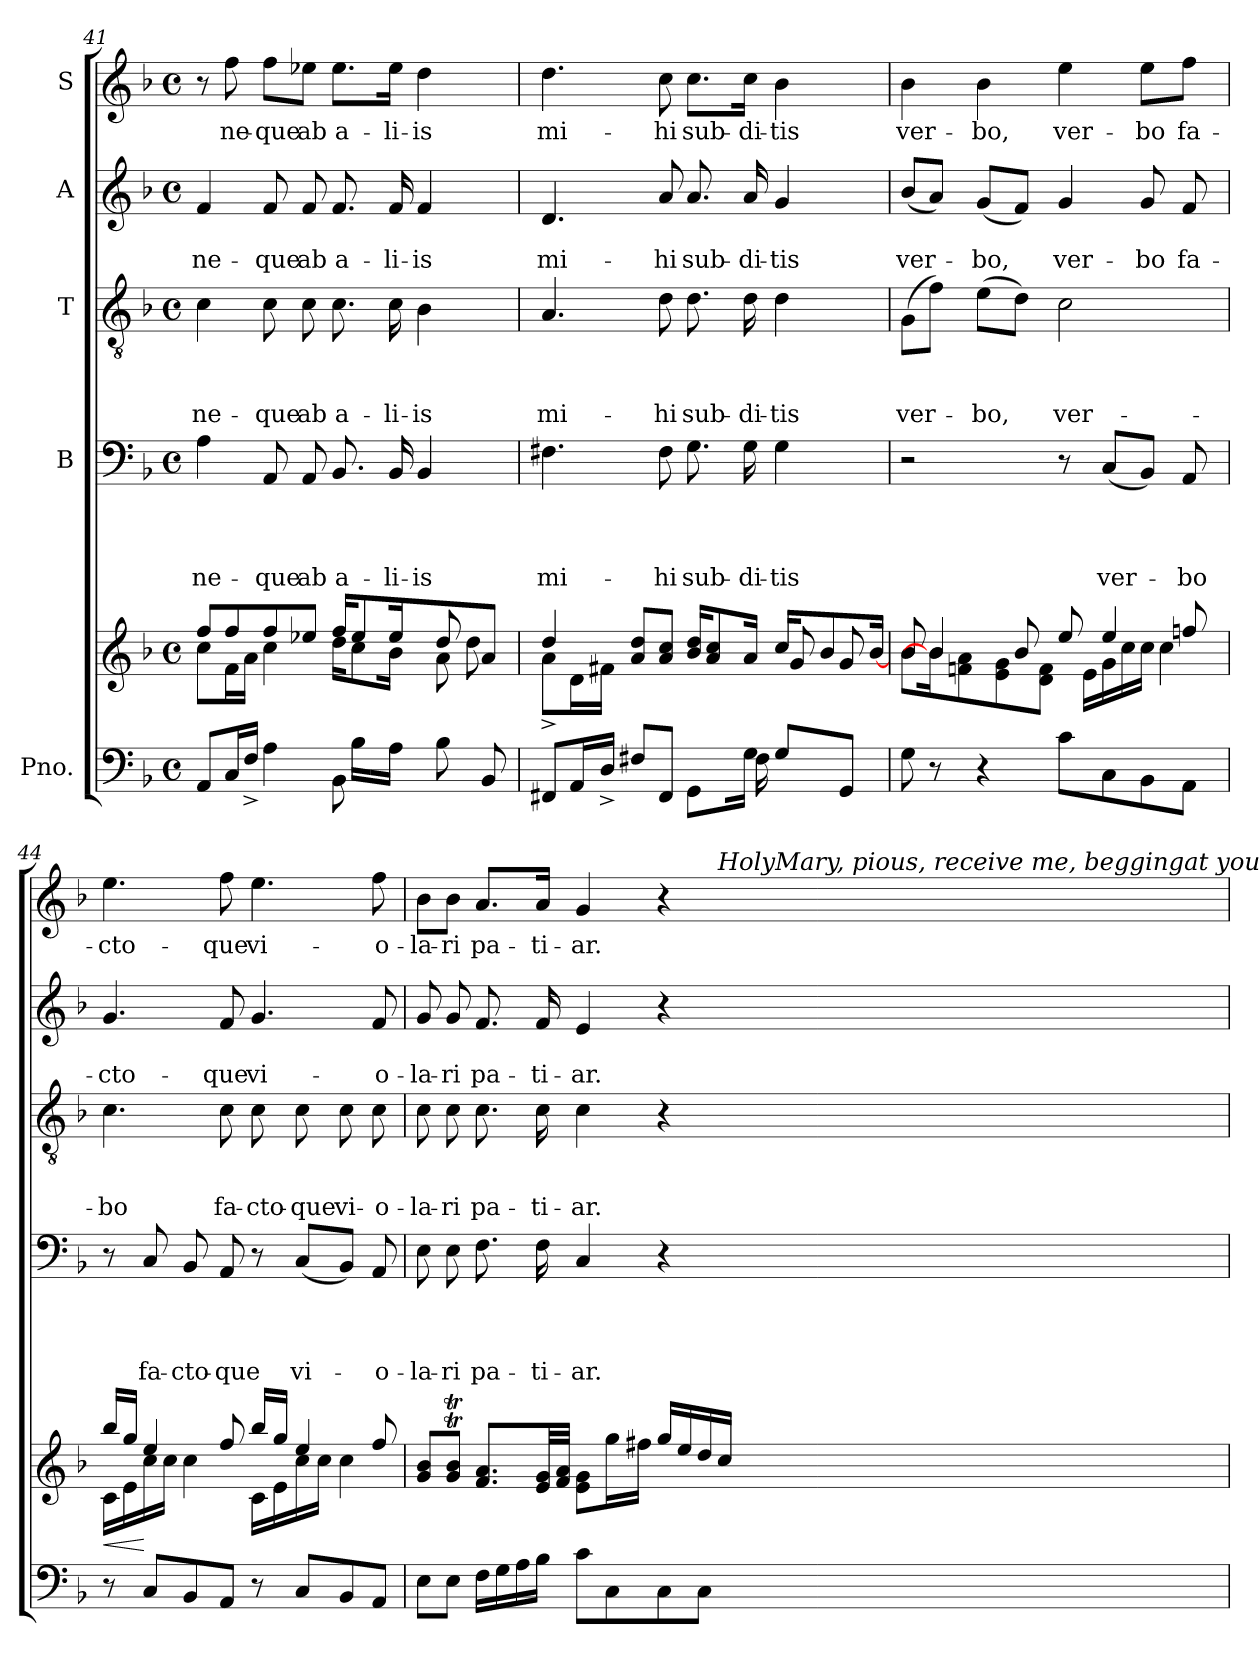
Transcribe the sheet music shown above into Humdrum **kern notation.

**kern	**kern	**dynam	**kern	**text	**text	**text	**text	**kern	**text	**text	**text	**kern	**text	**text	**kern	**text
*part5	*part5	*part5	*part4	*part4	*part4	*part4	*part4	*part3	*part3	*part3	*part3	*part2	*part2	*part2	*part1	*part1
*staff6	*staff5	*staff5/6	*staff4	*staff4	*staff4	*staff4	*staff4	*staff3	*staff3	*staff3	*staff3	*staff2	*staff2	*staff2	*staff1	*staff1
*I"Pno.	*	*	*I"B	*	*	*	*	*I"T	*	*	*	*I"A	*	*	*I"S	*
!!LO:PB:g=z
*clefF4	*clefG2	*	*clefF4	*	*	*	*	*clefGv2	*	*	*	*clefG2	*	*	*clefG2	*
*k[b-]	*k[b-]	*	*k[b-]	*	*	*	*	*k[b-]	*	*	*	*k[b-]	*	*	*k[b-]	*
*F:	*F:	*	*F:	*	*	*	*	*F:	*	*	*	*F:	*	*	*F:	*
*M4/4	*M4/4	*	*M4/4	*	*	*	*	*M4/4	*	*	*	*M4/4	*	*	*M4/4	*
*met(c)	*met(c)	*	*met(c)	*	*	*	*	*met(c)	*	*	*	*met(c)	*	*	*met(c)	*
=41	=41	=41	=41	=41	=41	=41	=41	=41	=41	=41	=41	=41	=41	=41	=41	=41
*^	*^	*	*	*	*	*	*	*	*	*	*	*	*	*	*	*
*	*^	*	*^	*	*	*	*	*	*	*	*	*	*	*	*	*	*	*
*	*	*	*	*	*^	*	*	*	*	*	*	*	*	*	*	*	*	*	*	*
!	!	!	!	!	!	!	!	!	!	!	!	!LO:LY:b	!	!	!	!LO:LY:b	!	!	!LO:LY:b	!	!
8AA/L	2ryy	2..ryy	8ff/L	8cc\L	2..ryy	2ryy	.	4A\	.	.	.	ne-	4c\	.	.	ne-	4f/	.	ne-	8r	.
!	!	!	!	!	!	!	!	!	!	!	!	!	!	!	!	!	!	!	!	!	!LO:LY:b
16C/L	.	.	8ff/	16f\L	.	.	.	.	.	.	.	.	.	.	.	.	.	.	.	8ff\	ne-
16F^>/JJ	.	.	.	16a\JJ	.	.	.	.	.	.	.	.	.	.	.	.	.	.	.	.	.
!	!	!	!	!	!	!	!	!	!	!	!	!LO:LY:b	!	!	!	!LO:LY:b	!	!	!LO:LY:b	!	!LO:LY:b
4A\	.	.	8ff/	4cc\	.	.	.	8AA/	.	.	.	-que	8c\	.	.	-que	8f/	.	-que	8ff\L	-que
!	!	!	!	!	!	!	!	!	!	!	!	!LO:LY:b	!	!	!	!LO:LY:b	!	!	!LO:LY:b	!	!LO:LY:b
.	.	.	8ee-X/J	.	.	.	.	8AA/	.	.	.	ab	8c\	.	.	ab	8f/	.	ab	8ee-X\J	ab
!	!	!	!	!	!	!	!	!	!	!	!	!LO:LY:b	!	!	!	!LO:LY:b	!	!	!LO:LY:b	!	!LO:LY:b
8BB-\	16ryy	.	16dd\KL	16ff/KL	.	4ryy	.	8.BB-/	.	.	.	a-	8.c\	.	.	a-	8.f/	.	a-	8.ee-\L	a-
.	16B-\LL	.	8cc\	8ee-/	.	.	.	.	.	.	.	.	.	.	.	.	.	.	.	.	.
4.ryy	16ryy	.	.	.	.	.	.	.	.	.	.	.	.	.	.	.	.	.	.	.	.
!	!	!	!	!	!	!	!	!	!	!	!	!LO:LY:b	!	!	!	!LO:LY:b	!	!	!LO:LY:b	!	!LO:LY:b
.	16A\JJ	.	16b-\Jk	16ee-/k	.	.	.	16BB-/	.	.	.	-li-	16c\	.	.	-li-	16f/	.	-li-	16ee-\Jk	-li-
!	!	!	!	!	!	!	!	!	!	!	!	!LO:LY:b	!	!	!	!LO:LY:b	!	!	!LO:LY:b	!	!LO:LY:b
.	16ryy	.	16ryy	8ryy	.	16ryy	.	4BB-/	.	.	.	-is	4B-\	.	.	-is	4f/	.	-is	4dd\	-is
.	8B-\	.	8dd/	.	.	8a\	.	.	.	.	.	.	.	.	.	.	.	.	.	.	.
.	.	8BB-/	.	8a/J	8dd\	.	.	.	.	.	.	.	.	.	.	.	.	.	.	.	.
.	16ryy	.	16ryy	.	.	16ryy	.	.	.	.	.	.	.	.	.	.	.	.	.	.	.
*	*v	*v	*	*	*	*	*	*	*	*	*	*	*	*	*	*	*	*	*	*	*
=42	=42	=42	=42	=42	=42	=42	=42	=42	=42	=42	=42	=42	=42	=42	=42	=42	=42	=42	=42	=42
!	!	!	!	!	!	!	!	!	!	!	!LO:LY:b	!	!	!	!LO:LY:b	!	!	!LO:LY:b	!	!LO:LY:b
*	*	*	*	*v	*v	*	*	*	*	*	*	*	*	*	*	*	*	*	*	*
8FF#X/L	2ryy	4dd/	8a^<\L	2.ryy	.	4.F#X\	.	.	.	mi-	4.A/	.	.	mi-	4.d/	.	mi-	4.dd\	mi-
16AA/L	.	.	16d\L	.	.	.	.	.	.	.	.	.	.	.	.	.	.	.	.
16D^>/JJ	.	.	16f#X\JJ	.	.	.	.	.	.	.	.	.	.	.	.	.	.	.	.
8F#X/L	.	2.ryy	8a/ 8dd/L	.	.	.	.	.	.	.	.	.	.	.	.	.	.	.	.
!	!	!	!	!	!	!	!	!	!	!LO:LY:b	!	!	!	!LO:LY:b	!	!	!LO:LY:b	!	!LO:LY:b
8FF#/J	.	.	8a/ 8cc/J	.	.	8F#\	.	.	.	-hi	8d\	.	.	-hi	8a/	.	-hi	8cc\	-hi
!	!	!	!	!	!	!	!	!	!	!LO:LY:b	!	!	!	!LO:LY:b	!	!	!LO:LY:b	!	!LO:LY:b
8GG\L	8.ryy	.	16b-/ 16dd/KL	.	.	8.G\	.	.	.	sub-	8.d\	.	.	sub-	8.a/	.	sub-	8.cc\L	sub-
.	.	.	8a/ 8cc/	.	.	.	.	.	.	.	.	.	.	.	.	.	.	.	.
16ryy	.	.	.	.	.	.	.	.	.	.	.	.	.	.	.	.	.	.	.
!	!	!	!	!	!	!	!	!	!	!LO:LY:b	!	!	!	!LO:LY:b	!	!	!LO:LY:b	!	!LO:LY:b
16G\Jk	16F#\	.	16a/Jk	.	.	16G\	.	.	.	-di-	16d\	.	.	-di-	16a/	.	-di-	16cc\Jk	-di-
!	!	!	!	!	!	!	!	!	!	!LO:LY:b:rj	!	!	!	!LO:LY:b:rj	!	!	!LO:LY:b:rj	!	!LO:LY:b:rj
4ryy	8G/L	.	16cc/KL	8g/	.	4G\	.	.	.	-tis	4d\	.	.	-tis	4g/	.	-tis	4b-\	-tis
.	.	.	8b-/	.	.	.	.	.	.	.	.	.	.	.	.	.	.	.	.
.	8GG/J	.	.	8g/	.	.	.	.	.	.	.	.	.	.	.	.	.	.	.
.	.	.	[16b-/J	.	.	.	.	.	.	.	.	.	.	.	.	.	.	.	.
*v	*v	*	*	*	*	*	*	*	*	*	*	*	*	*	*	*	*	*	*
*	*	*v	*v	*	*	*	*	*	*	*	*	*	*	*	*	*	*	*
=43	=43	=43	=43	=43	=43	=43	=43	=43	=43	=43	=43	=43	=43	=43	=43	=43	=43
!	!	!	!	!	!	!	!	!	!	!	!	!LO:LY:b	!	!	!LO:LY:b	!	!LO:LY:b
8G\	8b-/	8b-\L	.	2r	.	.	.	.	(>8G\L	.	.	ver-	(<8b-/L	.	ver-	4b-\	ver-
8r	4b-/	16b-/J]	.	.	.	.	.	.	8f\J)	.	.	.	8a/J)	.	.	.	.
.	.	8fn\ 8a\	.	.	.	.	.	.	.	.	.	.	.	.	.	.	.
!	!	!	!	!	!	!	!	!	!	!	!	!LO:LY:b	!	!	!LO:LY:b	!	!LO:LY:b
4r	.	.	.	.	.	.	.	.	(>8e\L	.	.	-bo,	(<8g/L	.	-bo,	4b-\	-bo,
.	.	8e\ 8g\	.	.	.	.	.	.	.	.	.	.	.	.	.	.	.
.	8b-/	.	.	.	.	.	.	.	8d\J)	.	.	.	8f/J)	.	.	.	.
.	.	8d\ 8f\J	.	.	.	.	.	.	.	.	.	.	.	.	.	.	.
!	!	!	!	!	!	!	!	!	!	!	!	!LO:LY:b	!	!	!LO:LY:b	!	!LO:LY:b
8c\L	8ee/	.	.	8r	.	.	.	.	2c\	.	.	ver-	4g/	.	ver-	4ee\	ver-
.	.	16e\LL	.	.	.	.	.	.	.	.	.	.	.	.	.	.	.
!	!	!	!	!	!	!	!	!LO:LY:b	!	!	!	!	!	!	!	!	!
8C\	4ee/	16g\	.	(<8C/L	.	.	.	ver-	.	.	.	.	.	.	.	.	.
.	.	16cc\	.	.	.	.	.	.	.	.	.	.	.	.	.	.	.
!	!	!	!	!	!	!	!	!	!	!	!	!	!	!	!LO:LY:b	!	!LO:LY:b
8BB-\	.	16cc\JJ	.	8BB-/J)	.	.	.	.	.	.	.	.	8g/	.	-bo	8ee\L	-bo
.	.	4cc\	.	.	.	.	.	.	.	.	.	.	.	.	.	.	.
!	!	!	!	!	!	!	!	!LO:LY:b	!	!	!	!	!	!	!LO:LY:b	!	!LO:LY:b
8AA\J	8ffn/	.	.	8AA/	.	.	.	-bo	.	.	.	.	8f/	.	fa-	8ff\J	fa-
16ryy	16ryy	.	.	16ryy	.	.	.	.	16ryy	.	.	.	16ryy	.	.	16ryy	.
!!LO:LB:g=z
=44	=44	=44	=44	=44	=44	=44	=44	=44	=44	=44	=44	=44	=44	=44	=44	=44	=44
!	!	!	!LO:HP:b	!	!	!	!	!	!	!	!	!LO:LY:b	!	!	!LO:LY:b	!	!LO:LY:b
*	*^	*^	*	*	*	*	*	*	*	*	*	*	*	*	*	*	*
8r	16ryy	16bb-/LL	16c\LL	2ryy	<	8r	.	.	.	.	4.c\	.	.	-bo	4.g/	.	-cto-	4.ee\	-cto-
.	2...ryy	16gg/JJ	16e\	.	.	.	.	.	.	.	.	.	.	.	.	.	.	.	.
!	!	!	!	!	!	!	!	!	!	!LO:LY:b	!	!	!	!	!	!	!	!	!
8C/L	.	4ee/	16cc\	.	[	8C/	.	.	.	fa-	.	.	.	.	.	.	.	.	.
.	.	.	16cc\JJ	.	.	.	.	.	.	.	.	.	.	.	.	.	.	.	.
!	!	!	!	!	!	!	!	!	!	!LO:LY:b	!	!	!	!	!	!	!	!	!
8BB-/	.	.	4cc\	.	.	8BB-/	.	.	.	-cto-	.	.	.	.	.	.	.	.	.
!	!	!	!	!	!	!	!	!	!	!LO:LY:b:rj	!	!	!	!LO:LY:b	!	!	!LO:LY:b	!	!LO:LY:b
8AA/J	.	8ff/	.	.	.	8AA/	.	.	.	-que	8c\	.	.	fa-	8f/	.	-que	8ff\	-que
!	!	!	!	!	!	!	!	!	!	!	!	!	!	!LO:LY:b:rj	!	!	!LO:LY:b	!	!LO:LY:b
8r	.	16ryy	16c\LL	16bb-/LL	.	8r	.	.	.	.	8c\	.	.	-cto-	4.g/	.	vi-	4.ee\	vi-
.	.	4..ryy	16e\	16gg/JJ	.	.	.	.	.	.	.	.	.	.	.	.	.	.	.
!	!	!	!	!	!	!	!	!	!	!LO:LY:b	!	!	!	!LO:LY:b	!	!	!	!	!
8C/L	.	.	16cc\	4ee/	.	(<8C/L	.	.	.	vi-	8c\	.	.	-que	.	.	.	.	.
.	.	.	16cc\JJ	.	.	.	.	.	.	.	.	.	.	.	.	.	.	.	.
!	!	!	!	!	!	!	!	!	!	!	!	!	!	!LO:LY:b	!	!	!	!	!
8BB-/	.	.	4cc\	.	.	8BB-/J)	.	.	.	.	8c\	.	.	vi-	.	.	.	.	.
!	!	!	!	!	!	!	!	!	!	!LO:LY:b	!	!	!	!LO:LY:b	!	!	!LO:LY:b	!	!LO:LY:b
8AA/J	.	.	.	8ff/	.	8AA/	.	.	.	-o-	8c\	.	.	-o-	8f/	.	-o-	8ff\	-o-
=45	=45	=45	=45	=45	=45	=45	=45	=45	=45	=45	=45	=45	=45	=45	=45	=45	=45	=45	=45
!	!	!	!	!	!	!	!	!	!	!LO:LY:b	!	!	!	!LO:LY:b	!	!	!LO:LY:b	!	!LO:LY:b
*	*v	*v	*v	*v	*	*	*	*	*	*	*	*	*	*	*	*	*	*^	*
8E\L	8g/ 8b-/L	.	8E\	.	.	.	-la-	8c\	.	.	-la-	8g/	.	-la-	8b-\L	2...ryy	-la-
!	!	!	!	!	!	!	!LO:LY:b:rj	!	!	!	!LO:LY:b:rj	!	!	!LO:LY:b:rj	!	!	!LO:LY:b:rj
8E\J	8g/T 8b-/TJ	.	8E\	.	.	.	-ri	8c\	.	.	-ri	8g/	.	-ri	8b-\J	.	-ri
!	!	!	!	!	!	!	!LO:LY:b	!	!	!	!LO:LY:b	!	!	!LO:LY:b	!	!	!LO:LY:b
16F\LL	8.f/ 8.a/L	.	8.F\	.	.	.	pa-	8.c\	.	.	pa-	8.f/	.	pa-	8.a/L	.	pa-
16G\	.	.	.	.	.	.	.	.	.	.	.	.	.	.	.	.	.
16A\	.	.	.	.	.	.	.	.	.	.	.	.	.	.	.	.	.
!	!	!	!	!	!	!	!LO:LY:b	!	!	!	!LO:LY:b	!	!	!LO:LY:b	!	!	!LO:LY:b
16B-\JJ	32e/ 32g/LL	.	16F\	.	.	.	-ti-	16c\	.	.	-ti-	16f/	.	-ti-	16a/Jk	.	-ti-
.	32f/ 32a/JJJ	.	.	.	.	.	.	.	.	.	.	.	.	.	.	.	.
!	!	!	!	!	!	!	!LO:LY:b	!	!	!	!LO:LY:b	!	!	!LO:LY:b	!	!	!LO:LY:b
8c\L	8e\ 8g\L	.	4C/	.	.	.	-ar.	4c\	.	.	-ar.	4e/	.	-ar.	4g/	.	-ar.
8C\	16gg\L	.	.	.	.	.	.	.	.	.	.	.	.	.	.	.	.
.	16ff#X\JJ	.	.	.	.	.	.	.	.	.	.	.	.	.	.	.	.
8C\	16gg/LL	.	4r	.	.	.	.	4r	.	.	.	4r	.	.	4r	.	.
.	16ee/	.	.	.	.	.	.	.	.	.	.	.	.	.	.	.	.
8C\J	16dd/	.	.	.	.	.	.	.	.	.	.	.	.	.	.	.	.
!	!	!	!	!	!	!	!	!	!	!	!	!	!	!	!	!LO:TX:a:i:t=HolyMary, pious, receive me, beggingat your feet,	!
.	16cc/JJ	.	.	.	.	.	.	.	.	.	.	.	.	.	.	16ryy	.
*	*	*	*	*	*	*	*	*	*	*	*	*	*	*	*v	*v	*
=	=	=	=	=	=	=	=	=	=	=	=	=	=	=	=	=
*-	*-	*-	*-	*-	*-	*-	*-	*-	*-	*-	*-	*-	*-	*-	*-	*-
